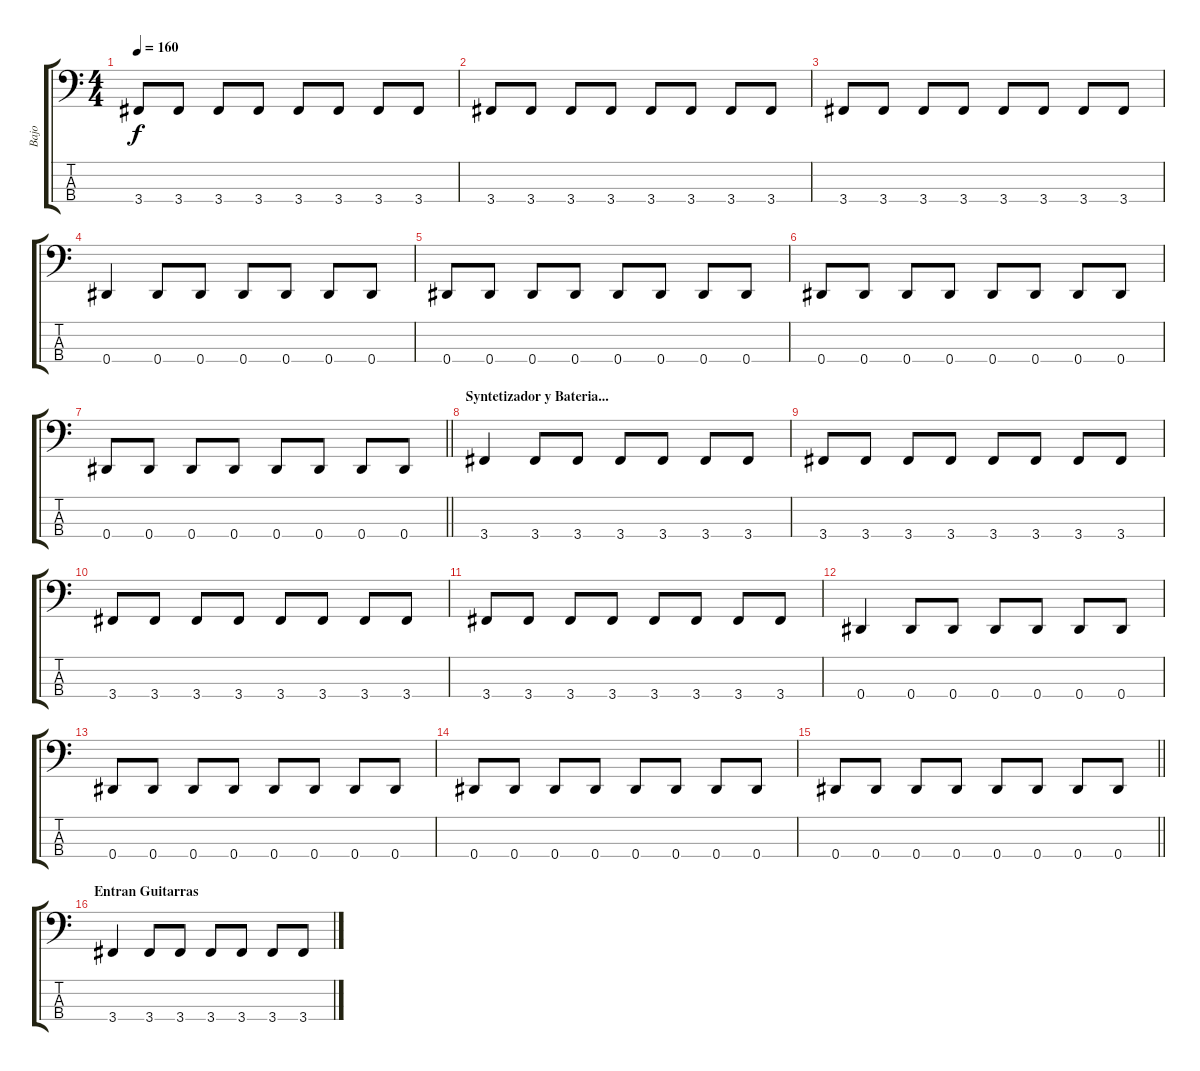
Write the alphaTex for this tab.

\track ("Bajo" "Bajo") {instrument electricbasspick}
\staff {score tabs}
\tuning (Gb2 Db2 Ab1 Eb1) {hide}
\ts (4 4)
\tempo 160
\clef f4
\ks c
3.4.8{dy f} 3.4.8 3.4.8 3.4.8 3.4.8 3.4.8 3.4.8 3.4.8 |
3.4.8 3.4.8 3.4.8 3.4.8 3.4.8 3.4.8 3.4.8 3.4.8 |
3.4.8 3.4.8 3.4.8 3.4.8 3.4.8 3.4.8 3.4.8 3.4.8 |
0.4.4 0.4.8 0.4.8 0.4.8 0.4.8 0.4.8 0.4.8 |
0.4.8 0.4.8 0.4.8 0.4.8 0.4.8 0.4.8 0.4.8 0.4.8 |
0.4.8 0.4.8 0.4.8 0.4.8 0.4.8 0.4.8 0.4.8 0.4.8 |
\barLineRight lightlight
0.4.8 0.4.8 0.4.8 0.4.8 0.4.8 0.4.8 0.4.8 0.4.8 |
\section ("" "Syntetizador y Bateria...")
3.4.4{volume 9} 3.4.8 3.4.8 3.4.8 3.4.8 3.4.8 3.4.8 |
3.4.8 3.4.8 3.4.8 3.4.8 3.4.8 3.4.8 3.4.8 3.4.8 |
3.4.8 3.4.8 3.4.8 3.4.8 3.4.8 3.4.8 3.4.8 3.4.8 |
3.4.8 3.4.8 3.4.8 3.4.8 3.4.8 3.4.8 3.4.8 3.4.8 |
0.4.4 0.4.8 0.4.8 0.4.8 0.4.8 0.4.8 0.4.8 |
0.4.8 0.4.8 0.4.8 0.4.8 0.4.8 0.4.8 0.4.8 0.4.8 |
0.4.8 0.4.8 0.4.8 0.4.8 0.4.8 0.4.8 0.4.8 0.4.8 |
\barLineRight lightlight
0.4.8 0.4.8 0.4.8 0.4.8 0.4.8 0.4.8 0.4.8 0.4.8 |
\section ("" "Entran Guitarras")
3.4.4{volume 16} 3.4.8 3.4.8 3.4.8 3.4.8 3.4.8 3.4.8
